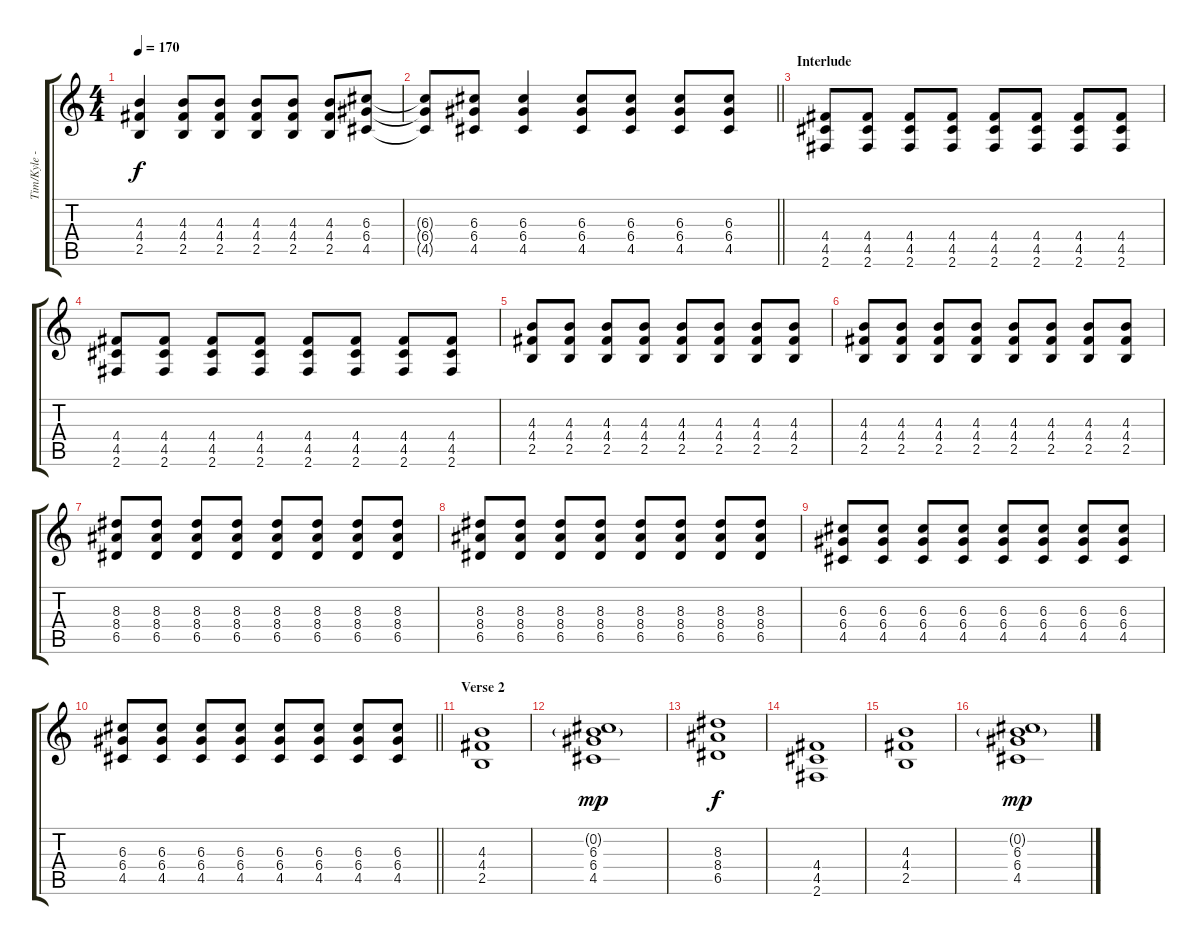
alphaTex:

\track ("Tim/Kyle - Guitar" "Tim/Kyle -") {instrument distortionguitar}
\staff {score tabs}
\tuning (E4 B3 G3 D3 A2 E2) {hide}
\ts (4 4)
\tempo 170
\clef g2
\ks c
(4.3 4.4 2.5).4{dy f} (4.3 4.4 2.5).8 (4.3 4.4 2.5).8 (4.3 4.4 2.5).8 (4.3 4.4 2.5).8 (4.3 4.4 2.5).8 (6.3 6.4 4.5).8 |
\barLineRight lightlight
(6.3{t} 6.4{t} 4.5{t}).8 (6.3 6.4 4.5).8 (6.3 6.4 4.5).4 (6.3 6.4 4.5).8 (6.3 6.4 4.5).8 (6.3 6.4 4.5).8 (6.3 6.4 4.5).8 |
\section ("" "Interlude")
(4.4 4.5 2.6).8 (4.4 4.5 2.6).8 (4.4 4.5 2.6).8 (4.4 4.5 2.6).8 (4.4 4.5 2.6).8 (4.4 4.5 2.6).8 (4.4 4.5 2.6).8 (4.4 4.5 2.6).8 |
(4.4 4.5 2.6).8 (4.4 4.5 2.6).8 (4.4 4.5 2.6).8 (4.4 4.5 2.6).8 (4.4 4.5 2.6).8 (4.4 4.5 2.6).8 (4.4 4.5 2.6).8 (4.4 4.5 2.6).8 |
(4.3 4.4 2.5).8 (4.3 4.4 2.5).8 (4.3 4.4 2.5).8 (4.3 4.4 2.5).8 (4.3 4.4 2.5).8 (4.3 4.4 2.5).8 (4.3 4.4 2.5).8 (4.3 4.4 2.5).8 |
(4.3 4.4 2.5).8 (4.3 4.4 2.5).8 (4.3 4.4 2.5).8 (4.3 4.4 2.5).8 (4.3 4.4 2.5).8 (4.3 4.4 2.5).8 (4.3 4.4 2.5).8 (4.3 4.4 2.5).8 |
(8.3 8.4 6.5).8 (8.3 8.4 6.5).8 (8.3 8.4 6.5).8 (8.3 8.4 6.5).8 (8.3 8.4 6.5).8 (8.3 8.4 6.5).8 (8.3 8.4 6.5).8 (8.3 8.4 6.5).8 |
(8.3 8.4 6.5).8 (8.3 8.4 6.5).8 (8.3 8.4 6.5).8 (8.3 8.4 6.5).8 (8.3 8.4 6.5).8 (8.3 8.4 6.5).8 (8.3 8.4 6.5).8 (8.3 8.4 6.5).8 |
(6.3 6.4 4.5).8 (6.3 6.4 4.5).8 (6.3 6.4 4.5).8 (6.3 6.4 4.5).8 (6.3 6.4 4.5).8 (6.3 6.4 4.5).8 (6.3 6.4 4.5).8 (6.3 6.4 4.5).8 |
\barLineRight lightlight
(6.3 6.4 4.5).8 (6.3 6.4 4.5).8 (6.3 6.4 4.5).8 (6.3 6.4 4.5).8 (6.3 6.4 4.5).8 (6.3 6.4 4.5).8 (6.3 6.4 4.5).8 (6.3 6.4 4.5).8 |
\section ("" "Verse 2")
(4.3 4.4 2.5).1{volume 9} |
(0.2{g} 6.3 6.4 4.5).1{dy mp} |
(8.3 8.4 6.5).1{dy f} |
(4.4 4.5 2.6).1 |
(4.3 4.4 2.5).1 |
(0.2{g} 6.3 6.4 4.5).1{dy mp}
